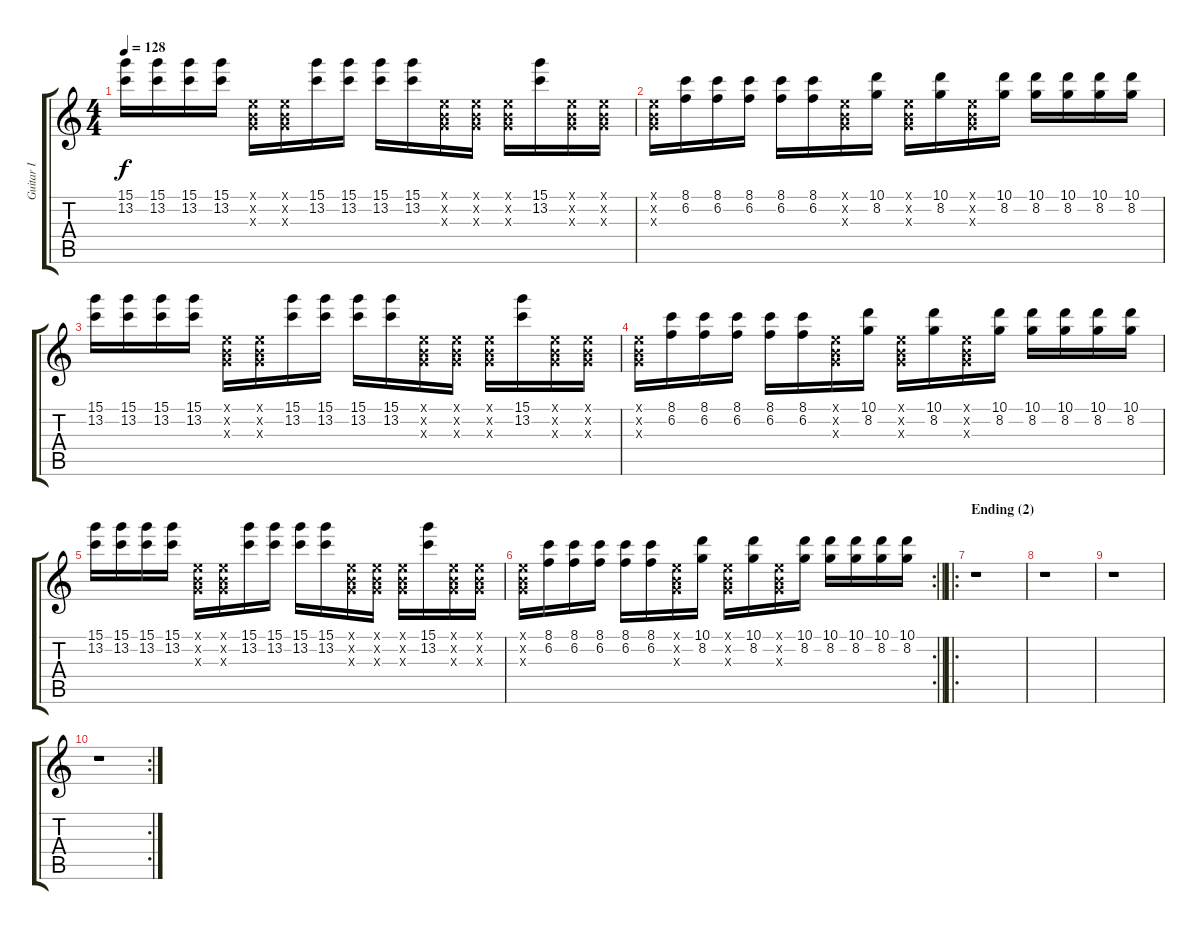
\track ("Guitar I" "Guitar I") {instrument distortionguitar}
\staff {score tabs}
\tuning (E4 B3 G3 D3 A2 E2) {hide}
\ts (4 4)
\tempo 128
\clef g2
\ks aminor
(15.1 13.2).16{dy f} (15.1 13.2).16 (15.1 13.2).16 (15.1 13.2).16 (0.1{x} 0.2{x} 0.3{x}).16 (0.1{x} 0.2{x} 0.3{x}).16 (15.1 13.2).16 (15.1 13.2).16 (15.1 13.2).16 (15.1 13.2).16 (0.1{x} 0.2{x} 0.3{x}).16 (0.1{x} 0.2{x} 0.3{x}).16 (0.1{x} 0.2{x} 0.3{x}).16 (15.1 13.2).16 (0.1{x} 0.2{x} 0.3{x}).16 (0.1{x} 0.2{x} 0.3{x}).16 |
(0.1{x} 0.2{x} 0.3{x}).16 (8.1 6.2).16 (8.1 6.2).16 (8.1 6.2).16 (8.1 6.2).16 (8.1 6.2).16 (0.1{x} 0.2{x} 0.3{x}).16 (10.1 8.2).16 (0.1{x} 0.2{x} 0.3{x}).16 (10.1 8.2).16 (0.1{x} 0.2{x} 0.3{x}).16 (10.1 8.2).16 (10.1 8.2).16 (10.1 8.2).16 (10.1 8.2).16 (10.1 8.2).16 |
(15.1 13.2).16 (15.1 13.2).16 (15.1 13.2).16 (15.1 13.2).16 (0.1{x} 0.2{x} 0.3{x}).16 (0.1{x} 0.2{x} 0.3{x}).16 (15.1 13.2).16 (15.1 13.2).16 (15.1 13.2).16 (15.1 13.2).16 (0.1{x} 0.2{x} 0.3{x}).16 (0.1{x} 0.2{x} 0.3{x}).16 (0.1{x} 0.2{x} 0.3{x}).16 (15.1 13.2).16 (0.1{x} 0.2{x} 0.3{x}).16 (0.1{x} 0.2{x} 0.3{x}).16 |
(0.1{x} 0.2{x} 0.3{x}).16 (8.1 6.2).16 (8.1 6.2).16 (8.1 6.2).16 (8.1 6.2).16 (8.1 6.2).16 (0.1{x} 0.2{x} 0.3{x}).16 (10.1 8.2).16 (0.1{x} 0.2{x} 0.3{x}).16 (10.1 8.2).16 (0.1{x} 0.2{x} 0.3{x}).16 (10.1 8.2).16 (10.1 8.2).16 (10.1 8.2).16 (10.1 8.2).16 (10.1 8.2).16 |
(15.1 13.2).16 (15.1 13.2).16 (15.1 13.2).16 (15.1 13.2).16 (0.1{x} 0.2{x} 0.3{x}).16 (0.1{x} 0.2{x} 0.3{x}).16 (15.1 13.2).16 (15.1 13.2).16 (15.1 13.2).16 (15.1 13.2).16 (0.1{x} 0.2{x} 0.3{x}).16 (0.1{x} 0.2{x} 0.3{x}).16 (0.1{x} 0.2{x} 0.3{x}).16 (15.1 13.2).16 (0.1{x} 0.2{x} 0.3{x}).16 (0.1{x} 0.2{x} 0.3{x}).16 |
\rc 2
\barLineRight lightlight
(0.1{x} 0.2{x} 0.3{x}).16 (8.1 6.2).16 (8.1 6.2).16 (8.1 6.2).16 (8.1 6.2).16 (8.1 6.2).16 (0.1{x} 0.2{x} 0.3{x}).16 (10.1 8.2).16 (0.1{x} 0.2{x} 0.3{x}).16 (10.1 8.2).16 (0.1{x} 0.2{x} 0.3{x}).16 (10.1 8.2).16 (10.1 8.2).16 (10.1 8.2).16 (10.1 8.2).16 (10.1 8.2).16 |
\ro
\section ("" "Ending (2)")
r.1 |
r.1 |
r.1 |
\rc 2
r.1
